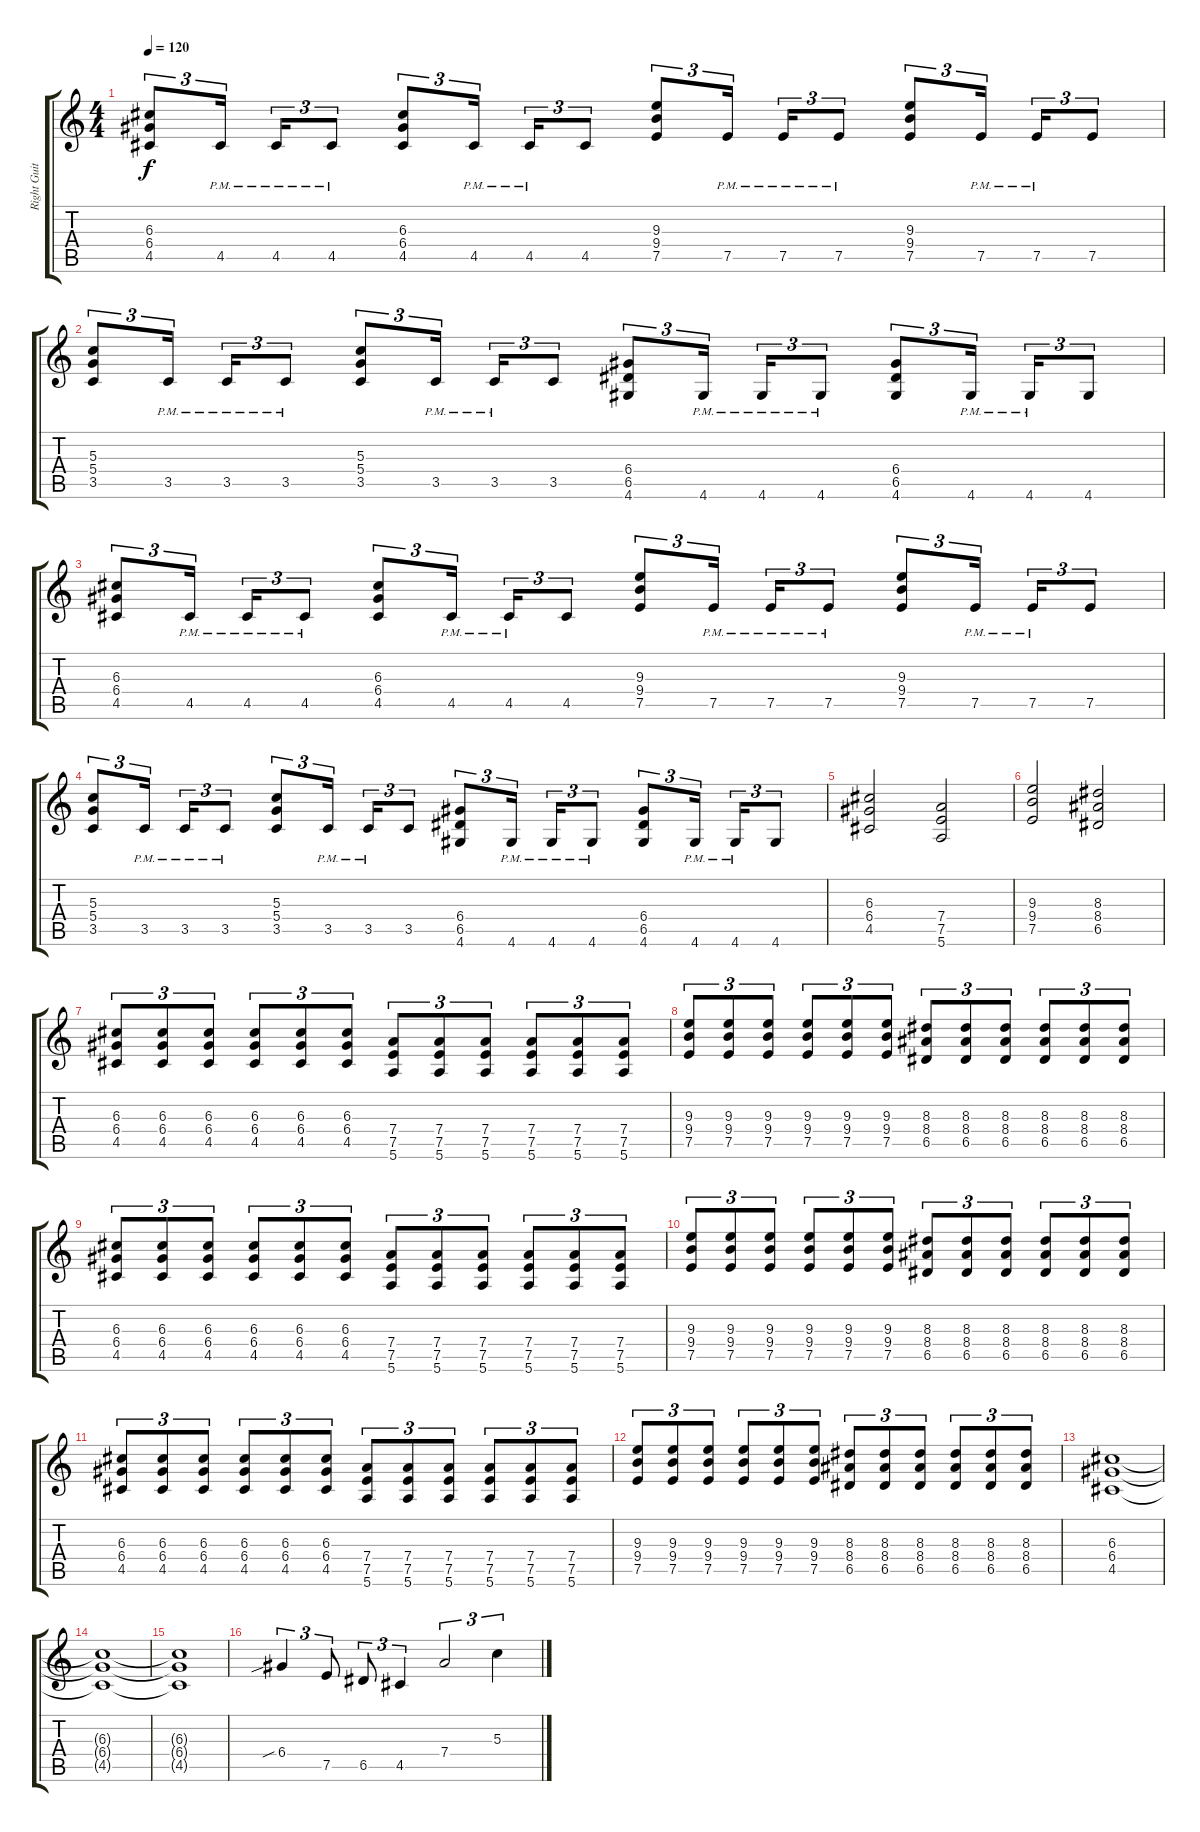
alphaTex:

\track ("Right Guitar" "Right Guit") {instrument distortionguitar}
\staff {score tabs}
\tuning (E4 B3 G3 D3 A2 E2) {hide}
\ts (4 4)
\tempo 120
\clef g2
\ks c
(6.3 6.4 4.5).8{tu (3 2) dy f} 4.5{pm}.16{tu (3 2) beam splitsecondary} 4.5{pm}.16{tu (3 2)} 4.5{pm}.8{tu (3 2)} (6.3 6.4 4.5).8{tu (3 2)} 4.5{pm}.16{tu (3 2) beam splitsecondary} 4.5{pm}.16{tu (3 2)} 4.5.8{tu (3 2)} (9.3 9.4 7.5).8{tu (3 2)} 7.5{pm}.16{tu (3 2) beam splitsecondary} 7.5{pm}.16{tu (3 2)} 7.5{pm}.8{tu (3 2)} (9.3 9.4 7.5).8{tu (3 2)} 7.5{pm}.16{tu (3 2) beam splitsecondary} 7.5{pm}.16{tu (3 2)} 7.5.8{tu (3 2)} |
(5.3 5.4 3.5).8{tu (3 2)} 3.5{pm}.16{tu (3 2) beam splitsecondary} 3.5{pm}.16{tu (3 2)} 3.5{pm}.8{tu (3 2)} (5.3 5.4 3.5).8{tu (3 2)} 3.5{pm}.16{tu (3 2) beam splitsecondary} 3.5{pm}.16{tu (3 2)} 3.5.8{tu (3 2)} (6.4 6.5 4.6).8{tu (3 2)} 4.6{pm}.16{tu (3 2) beam splitsecondary} 4.6{pm}.16{tu (3 2)} 4.6{pm}.8{tu (3 2)} (6.4 6.5 4.6).8{tu (3 2)} 4.6{pm}.16{tu (3 2) beam splitsecondary} 4.6{pm}.16{tu (3 2)} 4.6.8{tu (3 2)} |
(6.3 6.4 4.5).8{tu (3 2)} 4.5{pm}.16{tu (3 2) beam splitsecondary} 4.5{pm}.16{tu (3 2)} 4.5{pm}.8{tu (3 2)} (6.3 6.4 4.5).8{tu (3 2)} 4.5{pm}.16{tu (3 2) beam splitsecondary} 4.5{pm}.16{tu (3 2)} 4.5.8{tu (3 2)} (9.3 9.4 7.5).8{tu (3 2)} 7.5{pm}.16{tu (3 2) beam splitsecondary} 7.5{pm}.16{tu (3 2)} 7.5{pm}.8{tu (3 2)} (9.3 9.4 7.5).8{tu (3 2)} 7.5{pm}.16{tu (3 2) beam splitsecondary} 7.5{pm}.16{tu (3 2)} 7.5.8{tu (3 2)} |
(5.3 5.4 3.5).8{tu (3 2)} 3.5{pm}.16{tu (3 2) beam splitsecondary} 3.5{pm}.16{tu (3 2)} 3.5{pm}.8{tu (3 2)} (5.3 5.4 3.5).8{tu (3 2)} 3.5{pm}.16{tu (3 2) beam splitsecondary} 3.5{pm}.16{tu (3 2)} 3.5.8{tu (3 2)} (6.4 6.5 4.6).8{tu (3 2)} 4.6{pm}.16{tu (3 2) beam splitsecondary} 4.6{pm}.16{tu (3 2)} 4.6{pm}.8{tu (3 2)} (6.4 6.5 4.6).8{tu (3 2)} 4.6{pm}.16{tu (3 2) beam splitsecondary} 4.6{pm}.16{tu (3 2)} 4.6.8{tu (3 2)} |
(6.3 6.4 4.5).2 (7.4 7.5 5.6).2 |
(9.3 9.4 7.5).2 (8.3 8.4 6.5).2 |
(6.3 6.4 4.5).8{tu (3 2)} (6.3 6.4 4.5).8{tu (3 2)} (6.3 6.4 4.5).8{tu (3 2)} (6.3 6.4 4.5).8{tu (3 2)} (6.3 6.4 4.5).8{tu (3 2)} (6.3 6.4 4.5).8{tu (3 2)} (7.4 7.5 5.6).8{tu (3 2)} (7.4 7.5 5.6).8{tu (3 2)} (7.4 7.5 5.6).8{tu (3 2)} (7.4 7.5 5.6).8{tu (3 2)} (7.4 7.5 5.6).8{tu (3 2)} (7.4 7.5 5.6).8{tu (3 2)} |
(9.3 9.4 7.5).8{tu (3 2)} (9.3 9.4 7.5).8{tu (3 2)} (9.3 9.4 7.5).8{tu (3 2)} (9.3 9.4 7.5).8{tu (3 2)} (9.3 9.4 7.5).8{tu (3 2)} (9.3 9.4 7.5).8{tu (3 2)} (8.3 8.4 6.5).8{tu (3 2)} (8.3 8.4 6.5).8{tu (3 2)} (8.3 8.4 6.5).8{tu (3 2)} (8.3 8.4 6.5).8{tu (3 2)} (8.3 8.4 6.5).8{tu (3 2)} (8.3 8.4 6.5).8{tu (3 2)} |
(6.3 6.4 4.5).8{tu (3 2)} (6.3 6.4 4.5).8{tu (3 2)} (6.3 6.4 4.5).8{tu (3 2)} (6.3 6.4 4.5).8{tu (3 2)} (6.3 6.4 4.5).8{tu (3 2)} (6.3 6.4 4.5).8{tu (3 2)} (7.4 7.5 5.6).8{tu (3 2)} (7.4 7.5 5.6).8{tu (3 2)} (7.4 7.5 5.6).8{tu (3 2)} (7.4 7.5 5.6).8{tu (3 2)} (7.4 7.5 5.6).8{tu (3 2)} (7.4 7.5 5.6).8{tu (3 2)} |
(9.3 9.4 7.5).8{tu (3 2)} (9.3 9.4 7.5).8{tu (3 2)} (9.3 9.4 7.5).8{tu (3 2)} (9.3 9.4 7.5).8{tu (3 2)} (9.3 9.4 7.5).8{tu (3 2)} (9.3 9.4 7.5).8{tu (3 2)} (8.3 8.4 6.5).8{tu (3 2)} (8.3 8.4 6.5).8{tu (3 2)} (8.3 8.4 6.5).8{tu (3 2)} (8.3 8.4 6.5).8{tu (3 2)} (8.3 8.4 6.5).8{tu (3 2)} (8.3 8.4 6.5).8{tu (3 2)} |
(6.3 6.4 4.5).8{tu (3 2)} (6.3 6.4 4.5).8{tu (3 2)} (6.3 6.4 4.5).8{tu (3 2)} (6.3 6.4 4.5).8{tu (3 2)} (6.3 6.4 4.5).8{tu (3 2)} (6.3 6.4 4.5).8{tu (3 2)} (7.4 7.5 5.6).8{tu (3 2)} (7.4 7.5 5.6).8{tu (3 2)} (7.4 7.5 5.6).8{tu (3 2)} (7.4 7.5 5.6).8{tu (3 2)} (7.4 7.5 5.6).8{tu (3 2)} (7.4 7.5 5.6).8{tu (3 2)} |
(9.3 9.4 7.5).8{tu (3 2)} (9.3 9.4 7.5).8{tu (3 2)} (9.3 9.4 7.5).8{tu (3 2)} (9.3 9.4 7.5).8{tu (3 2)} (9.3 9.4 7.5).8{tu (3 2)} (9.3 9.4 7.5).8{tu (3 2)} (8.3 8.4 6.5).8{tu (3 2)} (8.3 8.4 6.5).8{tu (3 2)} (8.3 8.4 6.5).8{tu (3 2)} (8.3 8.4 6.5).8{tu (3 2)} (8.3 8.4 6.5).8{tu (3 2)} (8.3 8.4 6.5).8{tu (3 2)} |
(6.3 6.4 4.5).1 |
(6.3{t} 6.4{t} 4.5{t}).1 |
(6.3{t} 6.4{t} 4.5{t}).1 |
6.4{sib}.4{tu (3 2)} 7.5.8{tu (3 2)} 6.5.8{tu (3 2)} 4.5.4{tu (3 2)} 7.4.2{tu (3 2)} 5.3.4{tu (3 2)}
